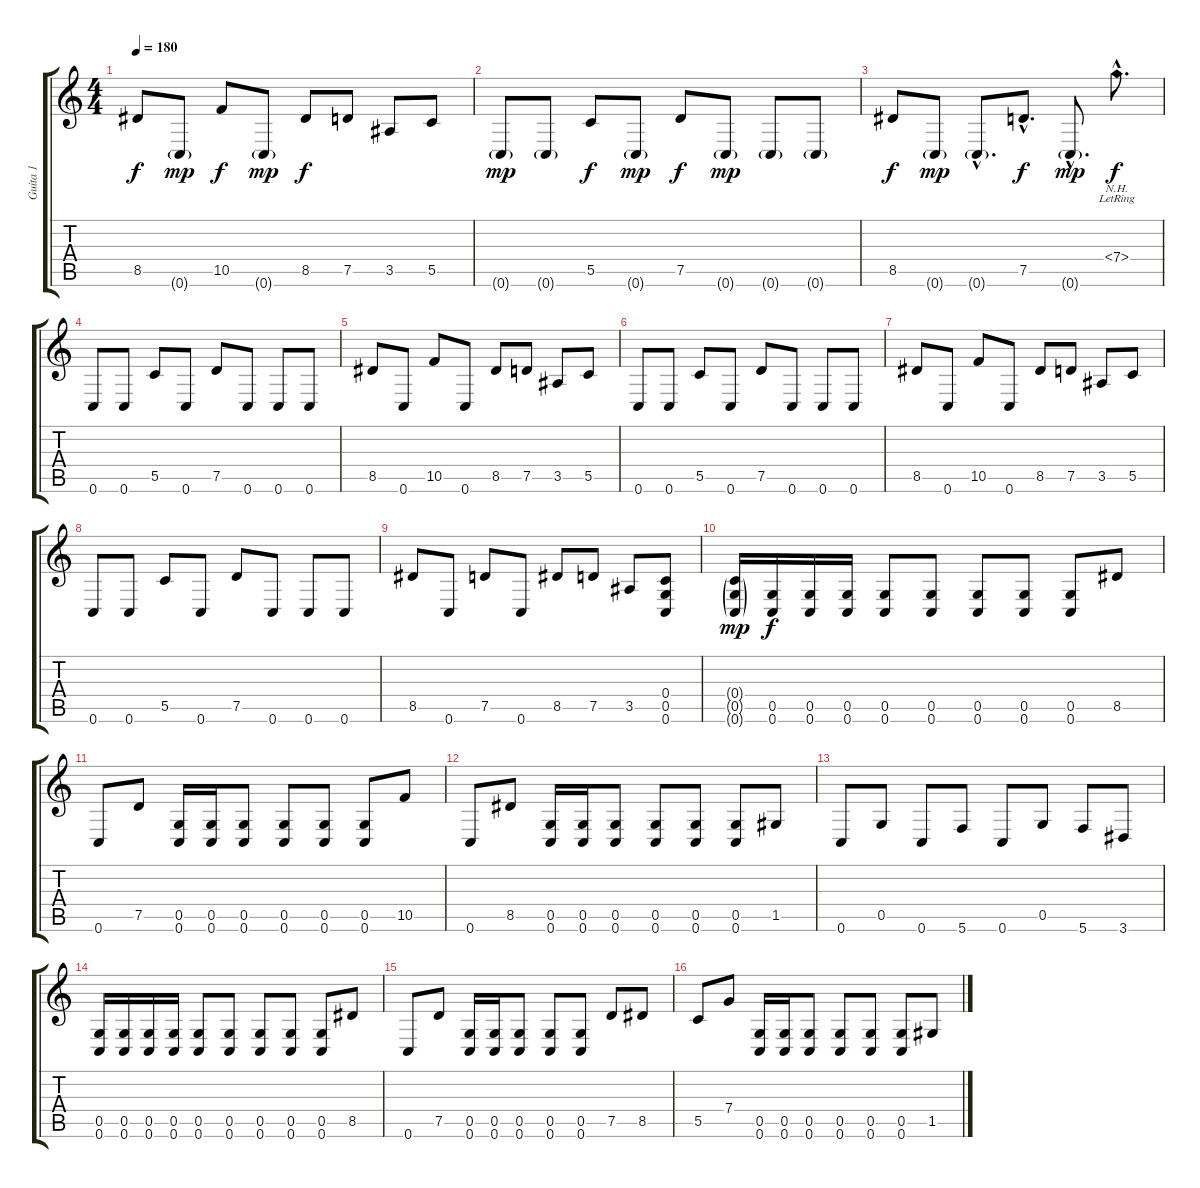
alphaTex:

\track ("Guita 1" "Guita 1") {instrument distortionguitar}
\staff {score tabs}
\tuning (D4 A3 F3 C3 G2 C2) {hide}
\ts (4 4)
\tempo 180
\clef g2
\ks c
8.5.8{dy f} 0.6{g}.8{dy mp} 10.5.8{dy f} 0.6{g}.8{dy mp} 8.5.8{dy f} 7.5.8 3.5.8 5.5.8 |
0.6{g}.8{dy mp} 0.6{g}.8 5.5.8{dy f} 0.6{g}.8{dy mp} 7.5.8{dy f} 0.6{g}.8{dy mp} 0.6{g}.8 0.6{g}.8 |
8.5.8{dy f} 0.6{g}.8{dy mp} 0.6{g hac}.8{d} 7.5{hac}.8{d dy f} 0.6{g hac}.8{d dy mp} 7.4{nh hac lr}.8{d dy f} |
0.6.8 0.6.8 5.5.8 0.6.8 7.5.8 0.6.8 0.6.8 0.6.8 |
8.5.8 0.6.8 10.5.8 0.6.8 8.5.8 7.5.8 3.5.8 5.5.8 |
0.6.8 0.6.8 5.5.8 0.6.8 7.5.8 0.6.8 0.6.8 0.6.8 |
8.5.8 0.6.8 10.5.8 0.6.8 8.5.8 7.5.8 3.5.8 5.5.8 |
0.6.8 0.6.8 5.5.8 0.6.8 7.5.8 0.6.8 0.6.8 0.6.8 |
8.5.8 0.6.8 7.5.8 0.6.8 8.5.8 7.5.8 3.5.8 (0.4 0.5 0.6).8 |
(0.4{g} 0.5{g} 0.6{g}).16{dy mp} (0.5 0.6).16{dy f} (0.5 0.6).16 (0.5 0.6).16 (0.5 0.6).8 (0.5 0.6).8 (0.5 0.6).8 (0.5 0.6).8 (0.5 0.6).8 8.5.8 |
0.6.8 7.5.8 (0.5 0.6).16 (0.5 0.6).16 (0.5 0.6).8 (0.5 0.6).8 (0.5 0.6).8 (0.5 0.6).8 10.5.8 |
0.6.8 8.5.8 (0.5 0.6).16 (0.5 0.6).16 (0.5 0.6).8 (0.5 0.6).8 (0.5 0.6).8 (0.5 0.6).8 1.5.8 |
0.6.8 0.5.8 0.6.8 5.6.8 0.6.8 0.5.8 5.6.8 3.6.8 |
(0.5 0.6).16 (0.5 0.6).16 (0.5 0.6).16 (0.5 0.6).16 (0.5 0.6).8 (0.5 0.6).8 (0.5 0.6).8 (0.5 0.6).8 (0.5 0.6).8 8.5.8 |
0.6.8 7.5.8 (0.5 0.6).16 (0.5 0.6).16 (0.5 0.6).8 (0.5 0.6).8 (0.5 0.6).8 7.5.8 8.5.8 |
5.5.8 7.4.8 (0.5 0.6).16 (0.5 0.6).16 (0.5 0.6).8 (0.5 0.6).8 (0.5 0.6).8 (0.5 0.6).8 1.5.8
